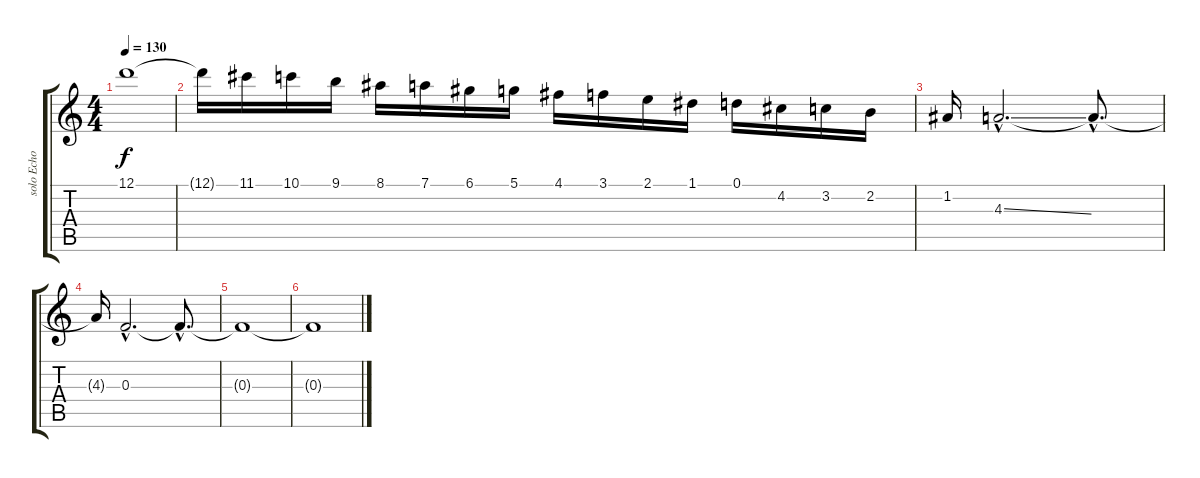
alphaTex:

\track ("solo Echo" "solo Echo") {instrument overdrivenguitar}
\staff {score tabs}
\tuning (D4 A3 F3 C3 G2 C2) {hide}
\ts (4 4)
\tempo 130
\clef g2
\ks c
12.1{t}.1{dy f} |
12.1{t}.16 11.1.16 10.1.16 9.1.16 8.1.16 7.1.16 6.1.16 5.1.16 4.1.16 3.1.16 2.1.16 1.1.16 0.1.16 4.2.16 3.2.16 2.2.16 |
1.2.16 4.3{ss hac}.2{d} 4.3{hac t}.8{d} |
4.3{t}.16 0.3{hac}.2{d} 0.3{hac t}.8{d} |
0.3{t}.1 |
0.3{t}.1{volume 0 instrument overdrivenguitar}
